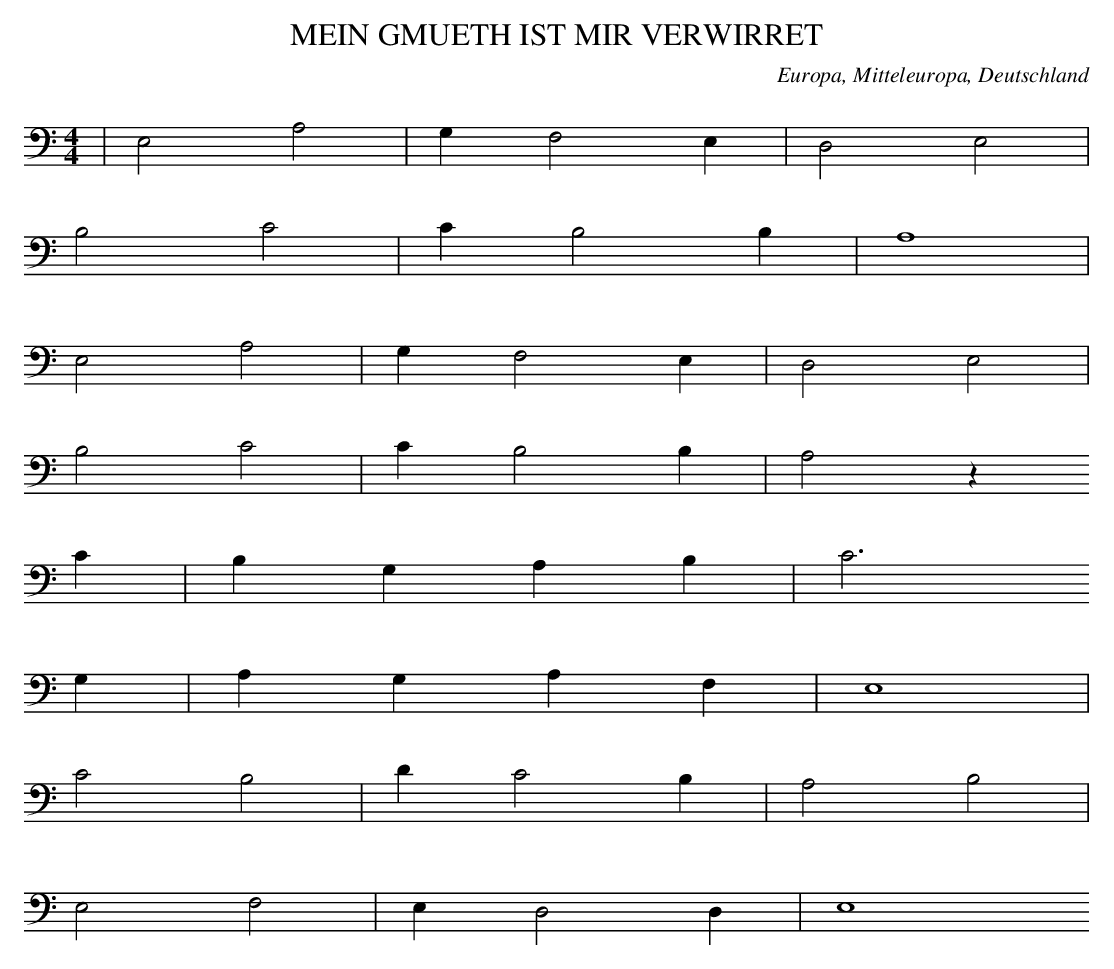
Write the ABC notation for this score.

X:1
T: MEIN GMUETH IST MIR VERWIRRET
O: Europa, Mitteleuropa, Deutschland
M: 4/4
L: 1/4
K: C
 | E,2A,2 | G,F,2E, | D,2E,2 |
B,2C2 | CB,2B, | A,4 |
E,2A,2 | G,F,2E, | D,2E,2 |
B,2C2 | CB,2B, | A,2z
C | B,G,A,B, | C3
G, | A,G,A,F, | E,4 |
C2B,2 | DC2B, | A,2B,2 |
E,2F,2 | E,D,2D, | E,4
